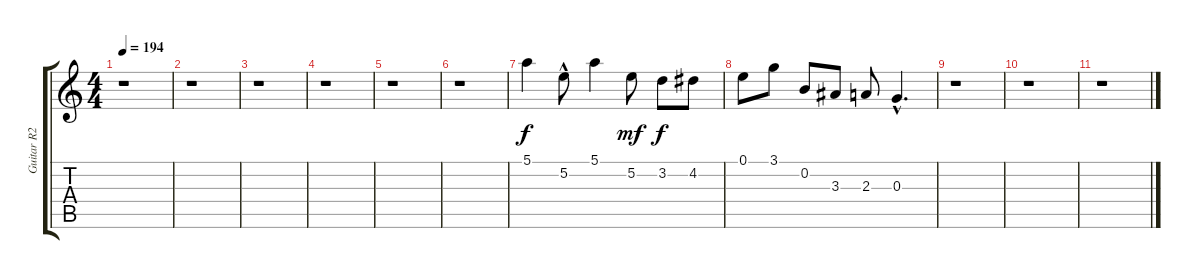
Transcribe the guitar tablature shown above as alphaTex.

\track ("Guitar R2" "Guitar R2") {instrument overdrivenguitar}
\staff {score tabs}
\tuning (E4 B3 G3 D3 A2 E2) {hide}
\ts (4 4)
\tempo 194
\clef g2
\ks c
r.1{dy fff} |
r.1 |
r.1 |
r.1 |
r.1 |
r.1 |
5.1.4{dy f instrument overdrivenguitar} 5.2{hac}.8 5.1.4 5.2.8{dy mf} 3.2.8{dy f} 4.2.8 |
0.1.8 3.1.8 0.2.8 3.3.8 2.3.8 0.3{hac}.4{d} |
r.1 |
r.1 |
r.1
